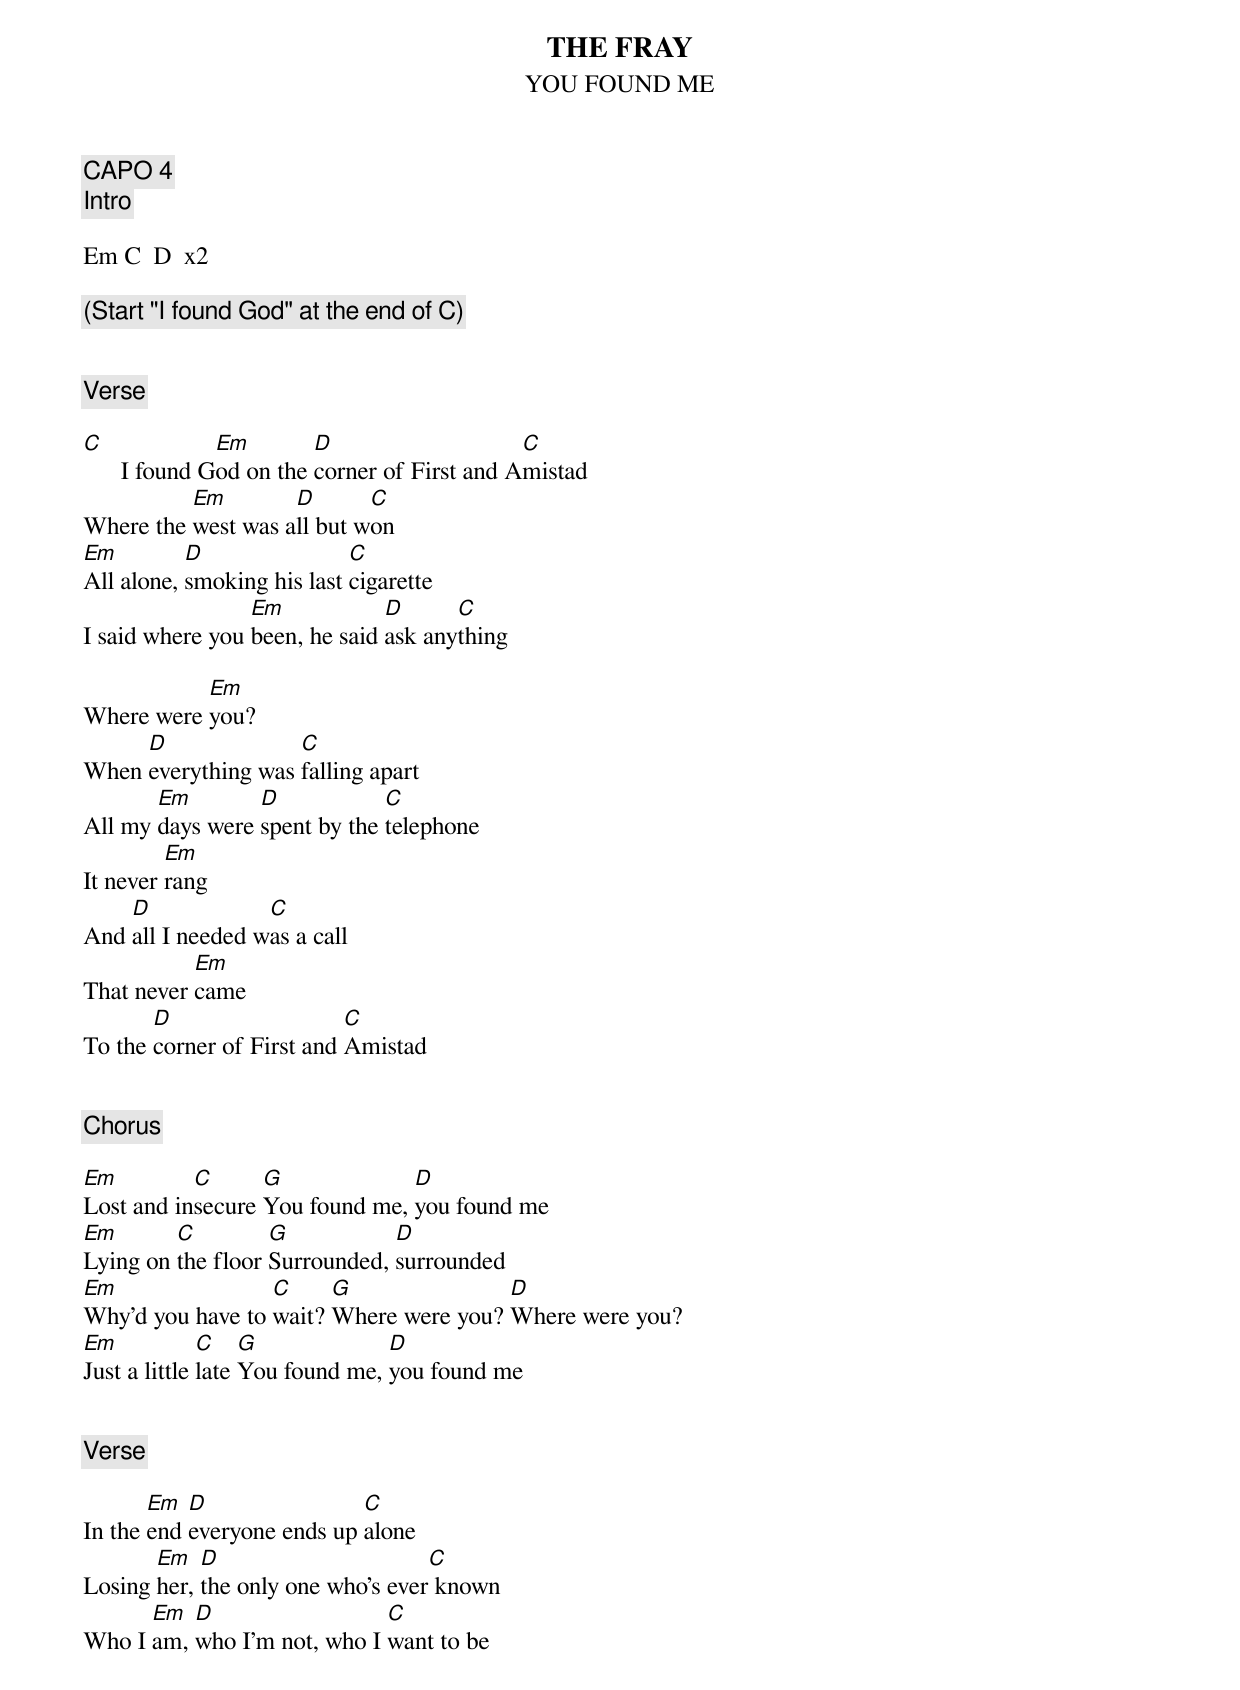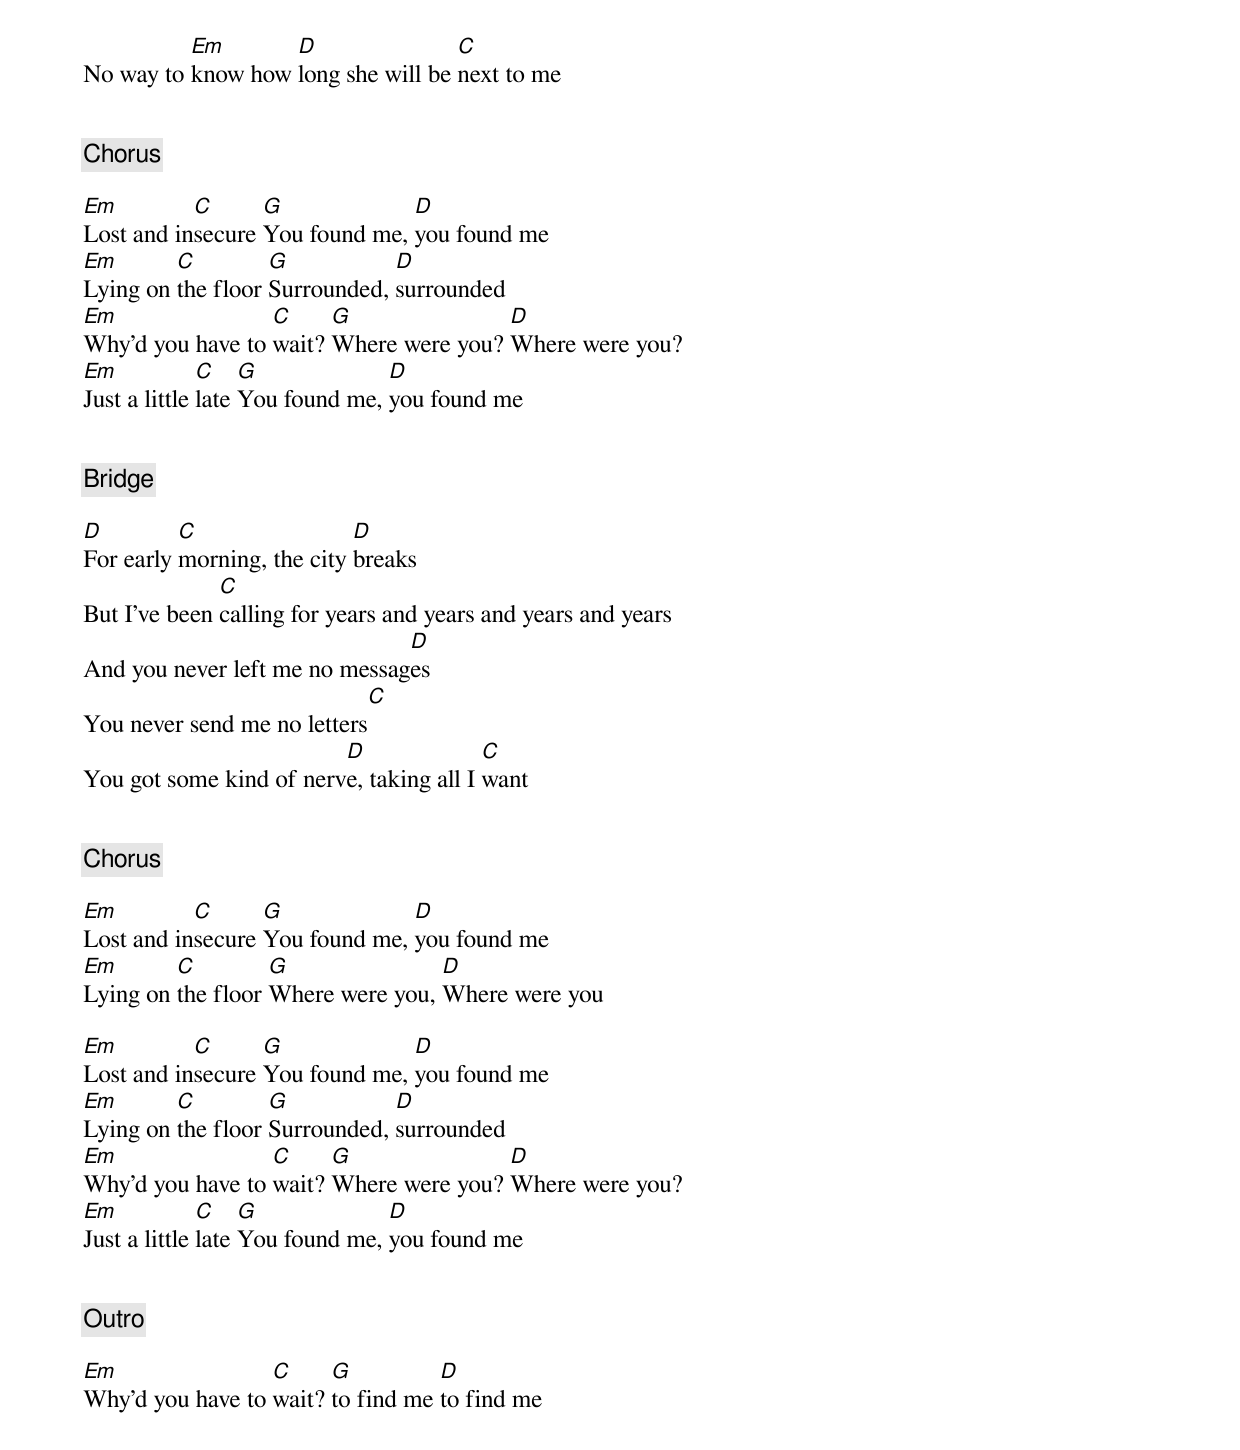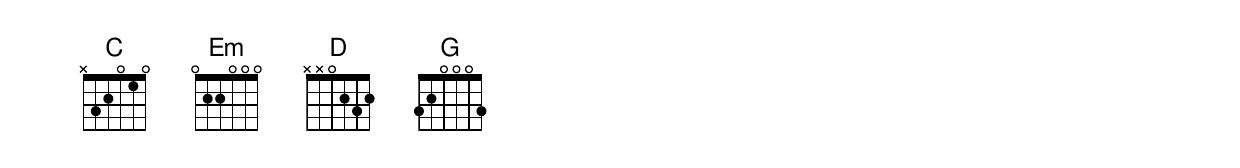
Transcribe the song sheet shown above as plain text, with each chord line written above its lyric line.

THE FRAY
YOU FOUND ME
CAPO 4
[Intro]

Em C  D  x2

(Start "I found God" at the end of C)


[Verse]

C              Em        D                    C
      I found God on the corner of First and Amistad
          Em        D       C
Where the west was all but won
Em         D                C
All alone, smoking his last cigarette
                 Em            D      C
I said where you been, he said ask anything

           Em
Where were you?
     D              C
When everything was falling apart
       Em        D            C
All my days were spent by the telephone
         Em
It never rang
    D             C
And all I needed was a call
           Em
That never came
       D                   C
To the corner of First and Amistad


[Chorus]

Em         C      G             D
Lost and insecure You found me, you found me
Em       C         G           D
Lying on the floor Surrounded, surrounded
Em                C     G               D
Why'd you have to wait? Where were you? Where were you?
Em            C    G             D
Just a little late You found me, you found me


[Verse]

       Em  D                C
In the end everyone ends up alone
       Em   D                      C
Losing her, the only one who's ever known
      Em  D                  C
Who I am, who I'm not, who I want to be
          Em       D                C
No way to know how long she will be next to me


[Chorus]

Em         C      G             D
Lost and insecure You found me, you found me
Em       C         G           D
Lying on the floor Surrounded, surrounded
Em                C     G               D
Why'd you have to wait? Where were you? Where were you?
Em            C    G             D
Just a little late You found me, you found me


[Bridge]

D         C                 D
For early morning, the city breaks
              C
But I've been calling for years and years and years and years
                               D
And you never left me no messages
                            C
You never send me no letters
                         D               C
You got some kind of nerve, taking all I want


[Chorus]

Em         C      G             D
Lost and insecure You found me, you found me
Em       C         G               D
Lying on the floor Where were you, Where were you

Em         C      G             D
Lost and insecure You found me, you found me
Em       C         G           D
Lying on the floor Surrounded, surrounded
Em                C     G               D
Why'd you have to wait? Where were you? Where were you?
Em            C    G             D
Just a little late You found me, you found me


[Outro]

Em                C     G          D
Why'd you have to wait? to find me to find me
